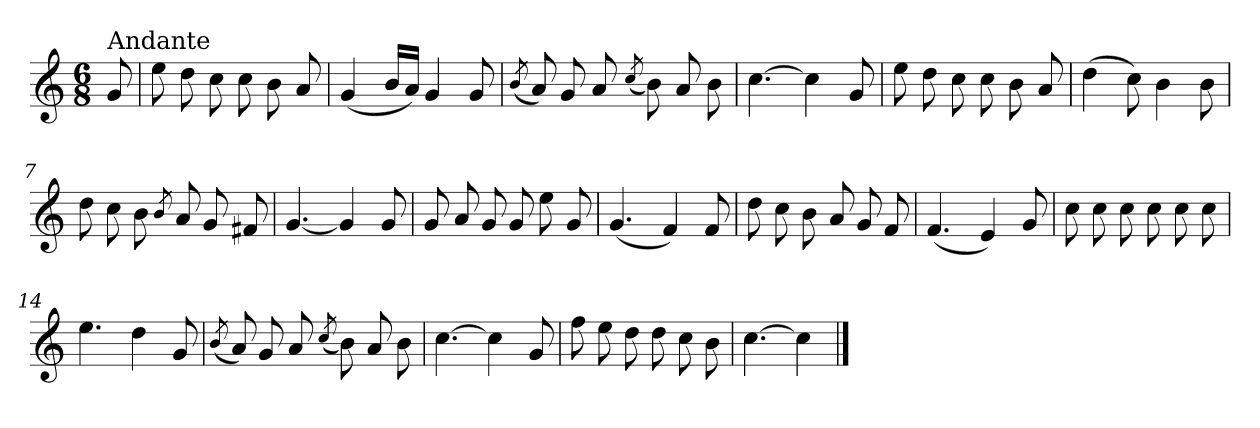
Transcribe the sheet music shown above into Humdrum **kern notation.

**kern
*part1
*staff1
*clefG2
*k[]
*C:
*M6/8
=
!LO:TX:a:t=Andante
8g/
=1
8ee\
8dd\
8cc\
8cc\
8b\
8a/
=2
(<4g/
16b/LL
16a/JJ)
4g/
8g/
=3
(<8qb/
8a/)
8g/
8a/
(<8qcc/
8b\)
8a/
8b\
=4
[4.cc\
4cc\]
8g/
=5
8ee\
8dd\
8cc\
8cc\
8b\
8a/
!!LO:LB:g=z
=6
(>4dd\
8cc\)
4b\
8b\
=7
8dd\
8cc\
8b\
8qb/
8a/
8g/
8f#X/
=8
[4.g/
4g/]
8g/
=9
8g/
8a/
8g/
8g/
8ee\
8g/
=10
(<4.g/
4f/)
8f/
=11
8dd\
8cc\
8b\
8a/
8g/
8f/
!!LO:LB:g=z
=12
(<4.f/
4e/)
8g/
=13
8cc\
8cc\
8cc\
8cc\
8cc\
8cc\
=14
4.ee\
4dd\
8g/
=15
(<8qb/
8a/)
8g/
8a/
(<8qcc/
8b\)
8a/
8b\
=16
[4.cc\
4cc\]
8g/
=17
8ff\
8ee\
8dd\
8dd\
8cc\
8b\
=18
[4.cc\
4cc\]
==
*-
